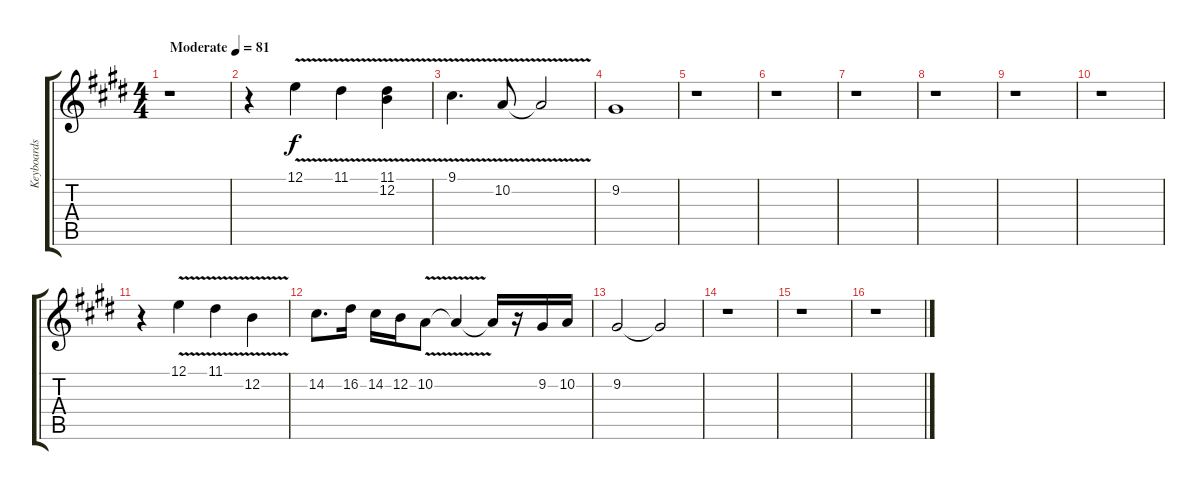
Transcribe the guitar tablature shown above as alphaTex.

\track ("Keyboards" "Keyboards") {instrument pad3polysynth}
\staff {score tabs}
\tuning (E4 B3 G3 D3 A2 E2) {hide}
\ts (4 4)
\tempo (81 "Moderate")
\clef g2
\ks c#minor
r.1{dy f instrument pad3polysynth} |
r.4 12.1{v}.4 11.1{v}.4 (11.1{v} 12.2{v}).4 |
9.1{v}.4{d} 10.2{v}.8 10.2{t}.2 |
\ks e
9.2.1 |
\ks c#minor
r.1 |
r.1 |
r.1 |
\ks e
r.1 |
\ks c#minor
r.1 |
r.1 |
r.4 12.1{v}.4 11.1{v}.4 12.2{v}.4 |
\ks e
14.2.8{d} 16.2.16 14.2.16 12.2.16 10.2{v}.8 10.2{t}.4 10.2{t}.16 r.16 9.2.16 10.2.16 |
\ks c#minor
9.2.2 9.2{t}.2 |
r.1 |
r.1 |
\ks e
r.1
